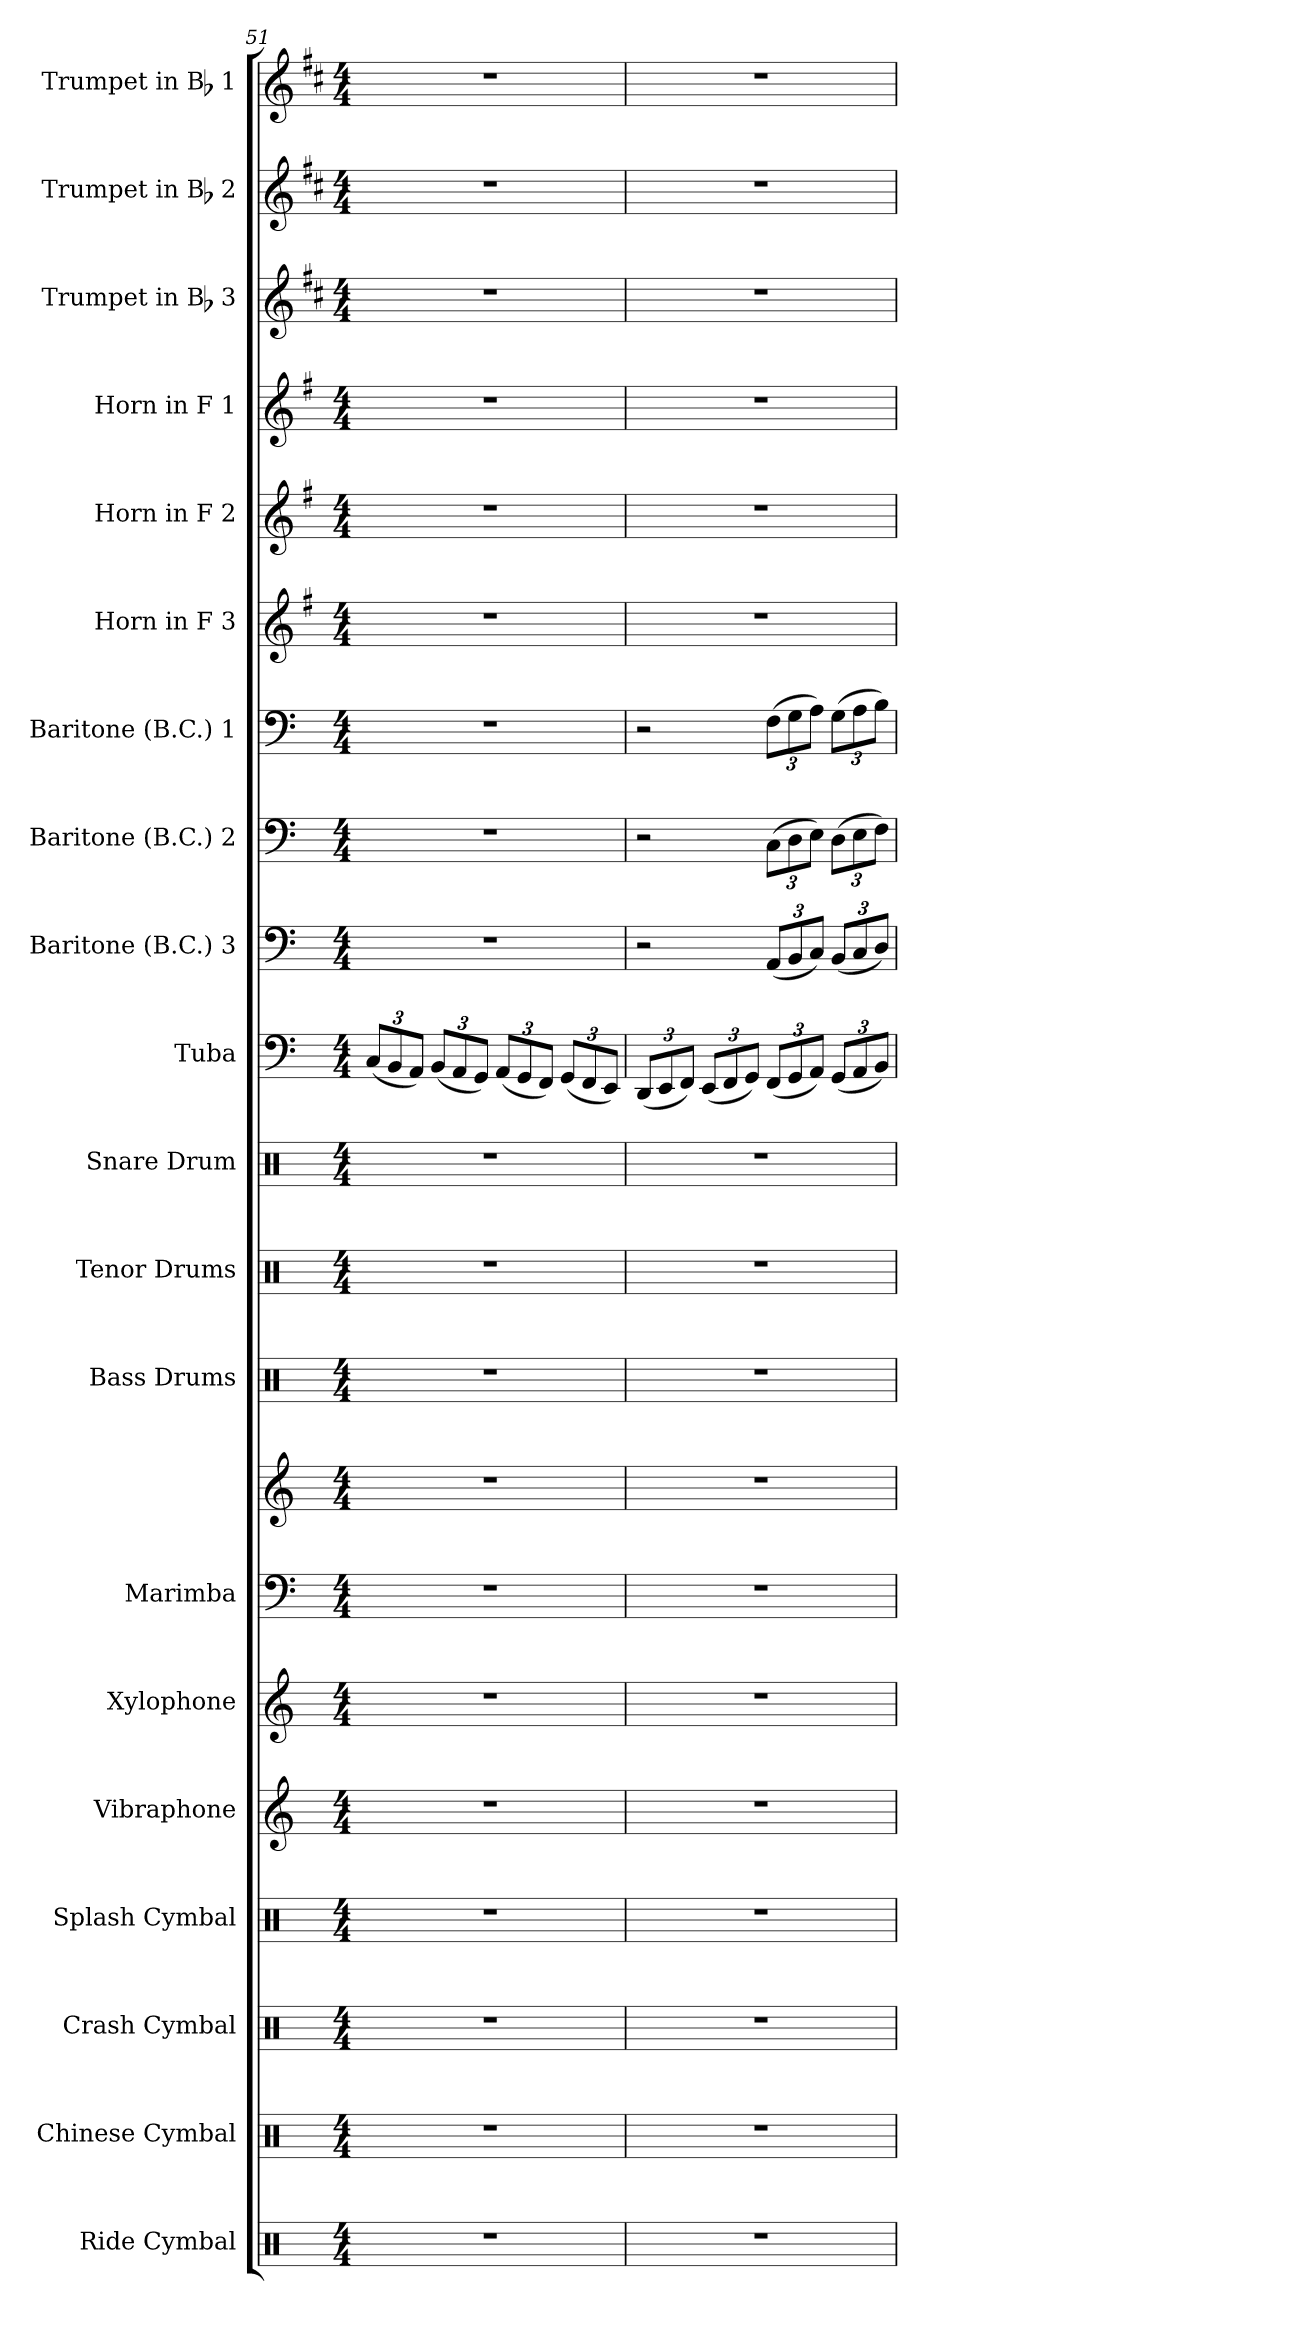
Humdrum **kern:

**kern	**kern	**kern	**kern	**kern	**kern	**kern	**kern	**kern	**kern	**kern	**kern	**kern	**kern	**kern	**kern	**kern	**kern	**kern	**kern	**kern
*part20	*part19	*part18	*part17	*part16	*part15	*part14	*part14	*part13	*part12	*part11	*part10	*part9	*part8	*part7	*part6	*part5	*part4	*part3	*part2	*part1
*staff21	*staff20	*staff19	*staff18	*staff17	*staff16	*staff15	*staff14	*staff13	*staff12	*staff11	*staff10	*staff9	*staff8	*staff7	*staff6	*staff5	*staff4	*staff3	*staff2	*staff1
*I"Ride Cymbal	*I"Chinese Cymbal	*I"Crash Cymbal	*I"Splash Cymbal	*I"Vibraphone	*I"Xylophone	*I"Marimba	*	*I"Bass Drums	*I"Tenor Drums	*I"Snare Drum	*I"Tuba	*I"Baritone (B.C.) 3	*I"Baritone (B.C.) 2	*I"Baritone (B.C.) 1	*I"Horn in F 3	*I"Horn in F 2	*I"Horn in F 1	*I"Trumpet in Bb 3	*I"Trumpet in Bb 2	*I"Trumpet in Bb 1
*I'R. Cym.	*I'Ch. Cym.	*I'Cr. Cym.	*I'Sp. Cym.	*I'Vib.	*I'Xyl.	*I'Mrm.	*	*I'BD	*I'TD	*I'SD	*I'Tuba	*I'Bar. 3	*I'Bar. 2	*I'Bar. 1	*I'Hn. 3	*I'Hn. 2	*I'Hn. 1	*	*	*
*clefX	*clefX	*clefX	*clefX	*clefG2	*clefG2	*clefF4	*clefG2	*clefX	*clefX	*clefX	*clefF4	*clefF4	*clefF4	*clefF4	*clefG2	*clefG2	*clefG2	*clefG2	*clefG2	*clefG2
*	*	*	*	*	*ITrd-7c-12	*	*	*	*	*	*	*	*	*	*ITrd4c7	*ITrd4c7	*ITrd4c7	*ITrd1c2	*ITrd1c2	*ITrd1c2
*k[]	*k[]	*k[]	*k[]	*k[]	*k[]	*k[]	*k[]	*k[]	*k[]	*k[]	*k[]	*k[]	*k[]	*k[]	*k[]	*k[]	*k[]	*k[]	*k[]	*k[]
*M4/4	*M4/4	*M4/4	*M4/4	*M4/4	*M4/4	*M4/4	*M4/4	*M4/4	*M4/4	*M4/4	*M4/4	*M4/4	*M4/4	*M4/4	*M4/4	*M4/4	*M4/4	*M4/4	*M4/4	*M4/4
*	*	*	*	*	*	*	*	*	*	*	*Xbrackettup	*	*	*	*	*	*	*	*	*
=51	=51	=51	=51	=51	=51	=51	=51	=51	=51	=51	=51	=51	=51	=51	=51	=51	=51	=51	=51	=51
1r	1r	1r	1r	1r	1r	1r	1r	1r	1r	1r	(12C/L	1r	1r	1r	1r	1r	1r	1r	1r	1r
.	.	.	.	.	.	.	.	.	.	.	12BB/	.	.	.	.	.	.	.	.	.
.	.	.	.	.	.	.	.	.	.	.	12AA/J)	.	.	.	.	.	.	.	.	.
.	.	.	.	.	.	.	.	.	.	.	(12BB/L	.	.	.	.	.	.	.	.	.
.	.	.	.	.	.	.	.	.	.	.	12AA/	.	.	.	.	.	.	.	.	.
.	.	.	.	.	.	.	.	.	.	.	12GG/J)	.	.	.	.	.	.	.	.	.
.	.	.	.	.	.	.	.	.	.	.	(12AA/L	.	.	.	.	.	.	.	.	.
.	.	.	.	.	.	.	.	.	.	.	12GG/	.	.	.	.	.	.	.	.	.
.	.	.	.	.	.	.	.	.	.	.	12FF/J)	.	.	.	.	.	.	.	.	.
.	.	.	.	.	.	.	.	.	.	.	(12GG/L	.	.	.	.	.	.	.	.	.
.	.	.	.	.	.	.	.	.	.	.	12FF/	.	.	.	.	.	.	.	.	.
.	.	.	.	.	.	.	.	.	.	.	12EE/J)	.	.	.	.	.	.	.	.	.
=52	=52	=52	=52	=52	=52	=52	=52	=52	=52	=52	=52	=52	=52	=52	=52	=52	=52	=52	=52	=52
1r	1r	1r	1r	1r	1r	1r	1r	1r	1r	1r	(12DD/L	2r	2r	2r	1r	1r	1r	1r	1r	1r
.	.	.	.	.	.	.	.	.	.	.	12EE/	.	.	.	.	.	.	.	.	.
.	.	.	.	.	.	.	.	.	.	.	12FF/J)	.	.	.	.	.	.	.	.	.
.	.	.	.	.	.	.	.	.	.	.	(12EE/L	.	.	.	.	.	.	.	.	.
.	.	.	.	.	.	.	.	.	.	.	12FF/	.	.	.	.	.	.	.	.	.
.	.	.	.	.	.	.	.	.	.	.	12GG/J)	.	.	.	.	.	.	.	.	.
*	*	*	*	*	*	*	*	*	*	*	*	*Xbrackettup	*Xbrackettup	*Xbrackettup	*	*	*	*	*	*
.	.	.	.	.	.	.	.	.	.	.	(12FF/L	(12AA/L	(12C\L	(12F\L	.	.	.	.	.	.
.	.	.	.	.	.	.	.	.	.	.	12GG/	12BB/	12D\	12G\	.	.	.	.	.	.
.	.	.	.	.	.	.	.	.	.	.	12AA/J)	12C/J)	12E\J)	12A\J)	.	.	.	.	.	.
.	.	.	.	.	.	.	.	.	.	.	(12GG/L	(12BB/L	(12D\L	(12G\L	.	.	.	.	.	.
.	.	.	.	.	.	.	.	.	.	.	12AA/	12C/	12E\	12A\	.	.	.	.	.	.
.	.	.	.	.	.	.	.	.	.	.	12BB/J)	12D/J)	12F\J)	12B\J)	.	.	.	.	.	.
=	=	=	=	=	=	=	=	=	=	=	=	=	=	=	=	=	=	=	=	=
*-	*-	*-	*-	*-	*-	*-	*-	*-	*-	*-	*-	*-	*-	*-	*-	*-	*-	*-	*-	*-
